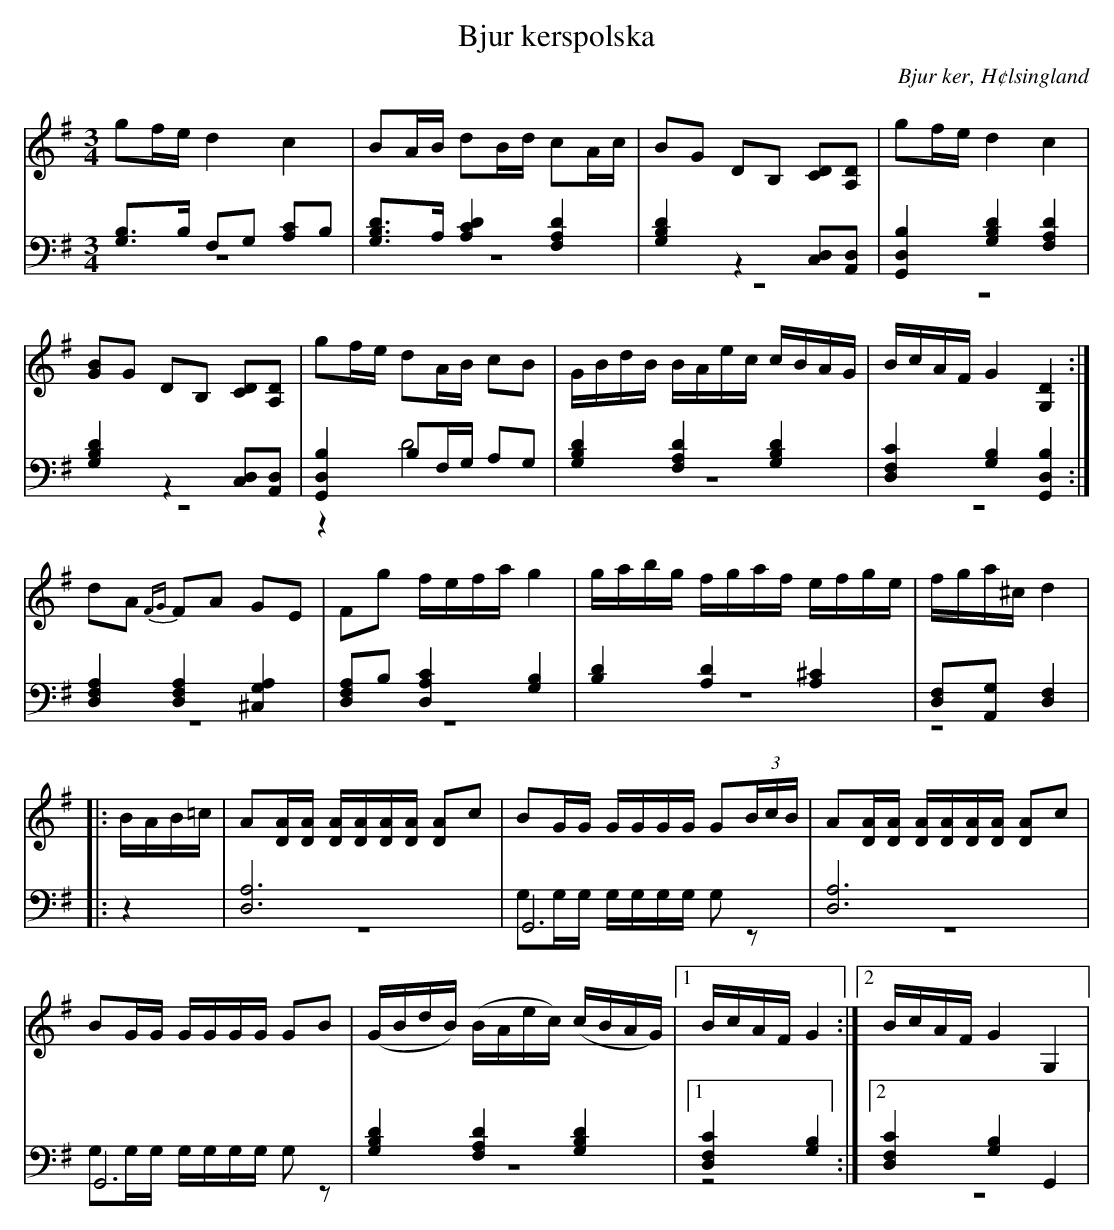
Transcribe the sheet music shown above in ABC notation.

X:1
T: Bjur kerspolska
O: Bjur ker, H¢lsingland
M: 3/4
L: 1/8
K: G
V:1
V:2
V:3 merge
V:1
gf/e/ d2 c2|BA/B/ dB/d/ cA/c/| BG DB, [CD][A,D]|gf/e/ d2 c2|
[GB]G DB, [CD][A,D] |gf/e/ dA/B/ cB|G/B/d/B/ B/A/e/c/ c/B/A/G/|B/c/A/F/ G2 [G,2D2]:|
dA {FG}FA GE|Fg f/e/f/a/ g2|g/a/b/g/ f/g/a/f/ e/f/g/e/ |f/g/a/^c/ d2 |
|:B/A/B/=c/|A[D/A/][D/A/] [D/A/][D/A/][D/A/][D/A/] [DA]c|BG/G/ G/G/G/G/ G(3B/c/B/|A[D/A/][D/A/] [D/A/][D/A/][D/A/][D/A/] [DA]c|
BG/G/ G/G/G/G/ GB|(G/B/d/B/) (B/A/e/c/) (c/B/A/G/)|1 B/c/A/F/ G2:|2 B/c/A/F/ G2 G,2|
V:2 clef=bass
[G,B,]>B, F,G, [A,C]B,|[G,B,D]>A, [A,2C2D2] [F,2A,2 D2]|[G,2B,2D2] z2 [C,D,][A,,D,]|[G,,2D,2B,2] [G,2B,2D2] [F,2A,2 D2]|
[G,2B,2D2] z2 [C,D,][A,,D,]|[G,,2D,2B,2] B,F,/G,/ A,G,|[G,2B,2D2] [F,2A,2 D2] [G,2B,2D2]|[D,2F,2C2] [G,2B,2][G,,2D,2B,2]:|
[D,2F,2A,2] [D,2F,2A,2] [^C,2G,2A,2]|[D,F,A,]B, [D,2A,2C2] [G,2B,2]|[B,2D2] [A,2D2] [A,2^C2]|[D,F,][A,,G,] [D,2F,2]|
|:z2|[D,6A,6]|G,,6|[D,6A,6]|
G,,6|[G,2B,2D2] [F,2A,2 D2] [G,2B,2D2]|1 [D,2F,2C2] [G,2B,2] :|2 [D,2F,2C2] [G,2B,2] G,,2|
V:3  clef=bass
z6|z6|z6|z6|
z6 |z2 D4|z6|z6:|
z6|z6|z6|z4|
|:z2|z6|G,G,/G,/ G,/G,/G,/G,/ G,z|z6 |
G,G,/G,/ G,/G,/G,/G,/ G,z|z6|1 z4:|2 z6|
